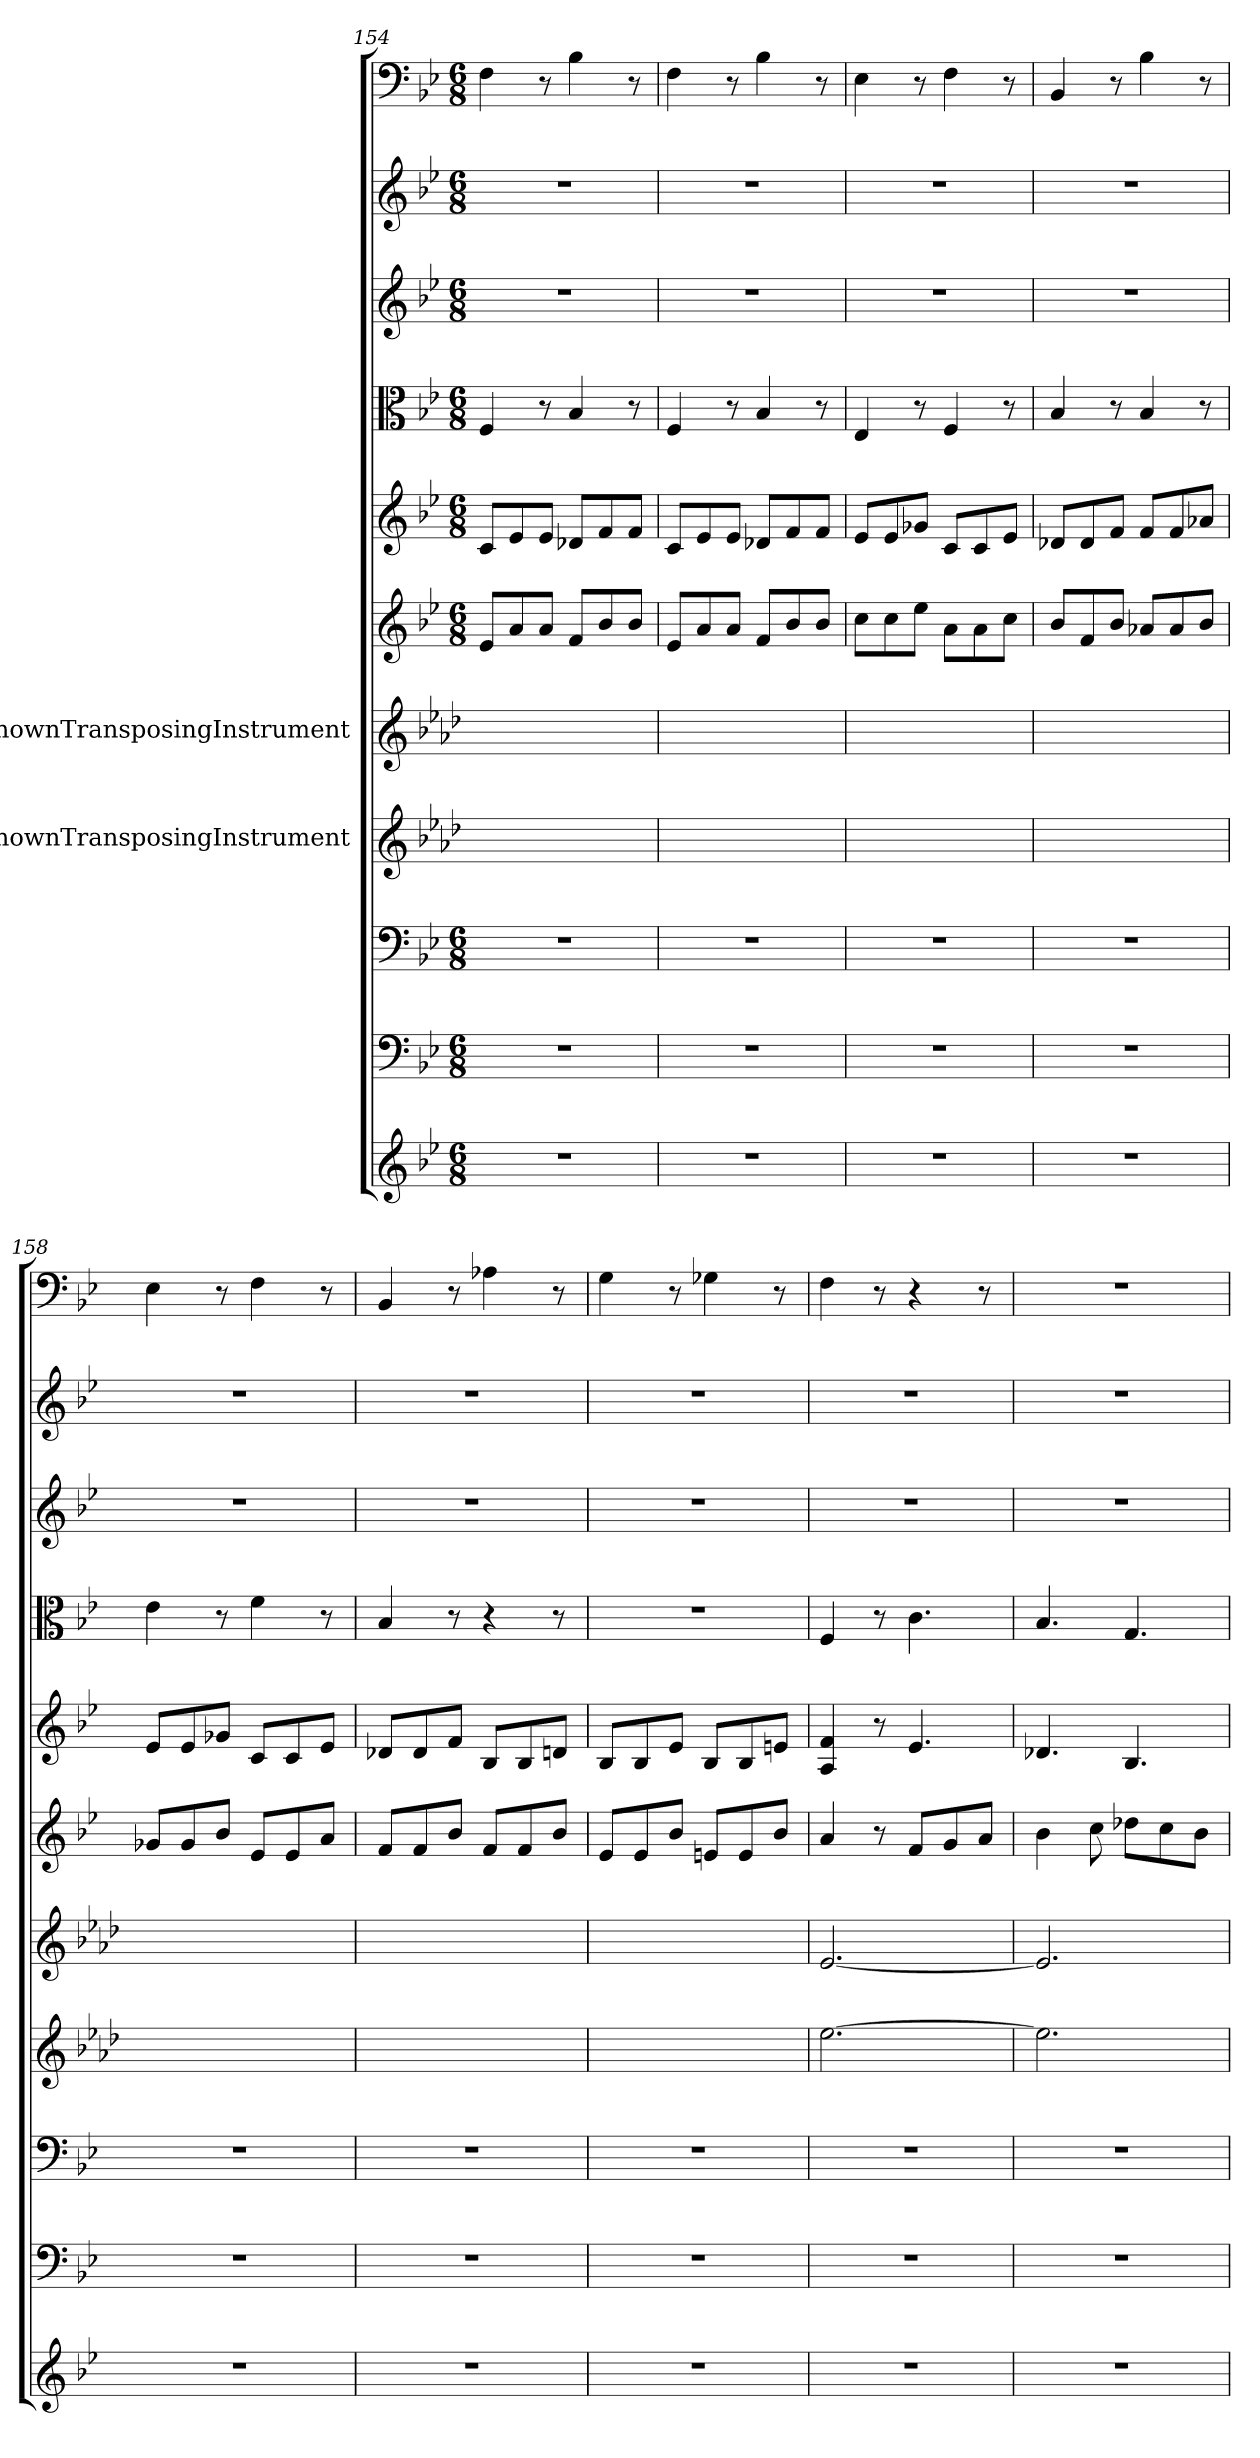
**kern	**kern	**kern	**kern	**kern	**kern	**kern	**kern	**kern	**kern	**kern
*part11	*part10	*part9	*part8	*part7	*part6	*part5	*part4	*part3	*part2	*part1
*staff11	*staff10	*staff9	*staff8	*staff7	*staff6	*staff5	*staff4	*staff3	*staff2	*staff1
*	*	*	*I"UnknownTransposingInstrument	*I"UnknownTransposingInstrument	*	*	*	*	*	*
*clefG2	*clefF4	*clefF4	*clefG2	*clefG2	*clefG2	*clefG2	*clefC3	*clefG2	*clefG2	*clefF4
*	*	*	*ITrd-1c-2	*ITrd-1c-2	*	*	*	*	*	*
*k[b-e-]	*k[b-e-]	*k[b-e-]	*k[b-e-]	*k[b-e-]	*k[b-e-]	*k[b-e-]	*k[b-e-]	*k[b-e-]	*k[b-e-]	*k[b-e-]
*B-:	*B-:	*B-:	*	*	*B-:	*B-:	*B-:	*B-:	*B-:	*B-:
*M6/8	*M6/8	*M6/8	*	*	*M6/8	*M6/8	*M6/8	*M6/8	*M6/8	*M6/8
=154	=154	=154	=154	=154	=154	=154	=154	=154	=154	=154
2.r	2.r	2.r	2.r	2.r	8e-/L	8c/L	4F/	2.r	2.r	4F\
.	.	.	.	.	8a/	8e-/	.	.	.	.
.	.	.	.	.	8a/J	8e-/J	8r	.	.	8r
.	.	.	.	.	8f/L	8d-X/L	4B-/	.	.	4B-\
.	.	.	.	.	8b-/	8f/	.	.	.	.
.	.	.	.	.	8b-/J	8f/J	8r	.	.	8r
=155	=155	=155	=155	=155	=155	=155	=155	=155	=155	=155
2.r	2.r	2.r	2.r	2.r	8e-/L	8c/L	4F/	2.r	2.r	4F\
.	.	.	.	.	8a/	8e-/	.	.	.	.
.	.	.	.	.	8a/J	8e-/J	8r	.	.	8r
.	.	.	.	.	8f/L	8d-X/L	4B-/	.	.	4B-\
.	.	.	.	.	8b-/	8f/	.	.	.	.
.	.	.	.	.	8b-/J	8f/J	8r	.	.	8r
=156	=156	=156	=156	=156	=156	=156	=156	=156	=156	=156
2.r	2.r	2.r	2.r	2.r	8cc\L	8e-/L	4E-/	2.r	2.r	4E-\
.	.	.	.	.	8cc\	8e-/	.	.	.	.
.	.	.	.	.	8ee-\J	8g-X/J	8r	.	.	8r
.	.	.	.	.	8a\L	8c/L	4F/	.	.	4F\
.	.	.	.	.	8a\	8c/	.	.	.	.
.	.	.	.	.	8cc\J	8e-/J	8r	.	.	8r
=157	=157	=157	=157	=157	=157	=157	=157	=157	=157	=157
2.r	2.r	2.r	2.r	2.r	8b-/L	8d-X/L	4B-/	2.r	2.r	4BB-/
.	.	.	.	.	8f/	8d-/	.	.	.	.
.	.	.	.	.	8b-/J	8f/J	8r	.	.	8r
.	.	.	.	.	8a-X/L	8f/L	4B-/	.	.	4B-\
.	.	.	.	.	8a-/	8f/	.	.	.	.
.	.	.	.	.	8b-/J	8a-X/J	8r	.	.	8r
=158	=158	=158	=158	=158	=158	=158	=158	=158	=158	=158
2.r	2.r	2.r	2.r	2.r	8g-X/L	8e-/L	4e-\	2.r	2.r	4E-\
.	.	.	.	.	8g-/	8e-/	.	.	.	.
.	.	.	.	.	8b-/J	8g-X/J	8r	.	.	8r
.	.	.	.	.	8e-/L	8c/L	4f\	.	.	4F\
.	.	.	.	.	8e-/	8c/	.	.	.	.
.	.	.	.	.	8a/J	8e-/J	8r	.	.	8r
=159	=159	=159	=159	=159	=159	=159	=159	=159	=159	=159
2.r	2.r	2.r	2.r	2.r	8f/L	8d-X/L	4B-/	2.r	2.r	4BB-/
.	.	.	.	.	8f/	8d-/	.	.	.	.
.	.	.	.	.	8b-/J	8f/J	8r	.	.	8r
.	.	.	.	.	8f/L	8B-/L	4r	.	.	4A-X\
.	.	.	.	.	8f/	8B-/	.	.	.	.
.	.	.	.	.	8b-/J	8dn/J	8r	.	.	8r
=160	=160	=160	=160	=160	=160	=160	=160	=160	=160	=160
2.r	2.r	2.r	2.r	2.r	8e-/L	8B-/L	2.r	2.r	2.r	4G\
.	.	.	.	.	8e-/	8B-/	.	.	.	.
.	.	.	.	.	8b-/J	8e-/J	.	.	.	8r
.	.	.	.	.	8en/L	8B-/L	.	.	.	4G-X\
.	.	.	.	.	8e/	8B-/	.	.	.	.
.	.	.	.	.	8b-/J	8en/J	.	.	.	8r
=161	=161	=161	=161	=161	=161	=161	=161	=161	=161	=161
2.r	2.r	2.r	[2.ff\	[2.f/	4a/	4A/ 4f/	4F/	2.r	2.r	4F\
.	.	.	.	.	8r	8r	8r	.	.	8r
.	.	.	.	.	8f/L	4.e-/	4.c\	.	.	4r
.	.	.	.	.	8g/	.	.	.	.	.
.	.	.	.	.	8a/J	.	.	.	.	8r
=162	=162	=162	=162	=162	=162	=162	=162	=162	=162	=162
2.r	2.r	2.r	2.ff\]	2.f/]	4b-\	4.d-X/	4.B-/	2.r	2.r	2.r
.	.	.	.	.	8cc\	.	.	.	.	.
.	.	.	.	.	8dd-X\L	4.B-/	4.G/	.	.	.
.	.	.	.	.	8cc\	.	.	.	.	.
.	.	.	.	.	8b-\J	.	.	.	.	.
=	=	=	=	=	=	=	=	=	=	=
*-	*-	*-	*-	*-	*-	*-	*-	*-	*-	*-
